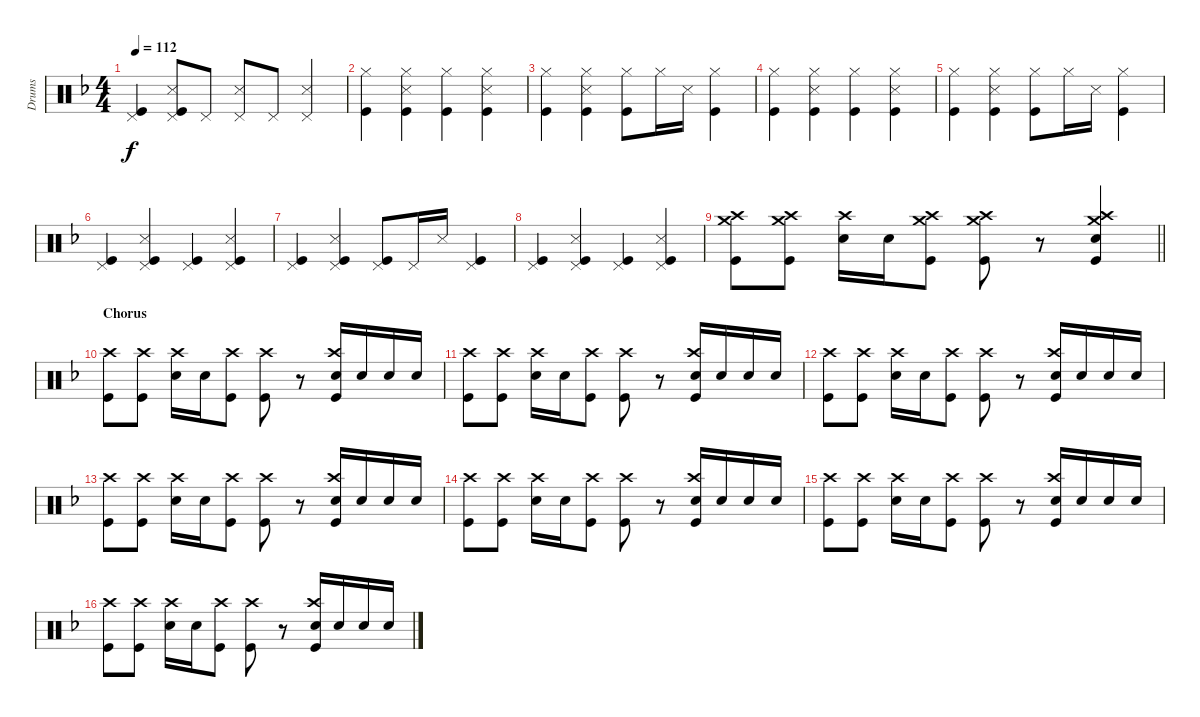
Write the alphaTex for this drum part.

\track ("Drums" "Drums") {instrument percussion}
\staff {score}
\articulation defaults
\ts (4 4)
\tempo 112
\clef neutral
\ks dminor
("Pedal Hi-Hat (hit)" "Kick (hit)").4{dy f} ("Pedal Hi-Hat (hit)" "Snare (side stick) 3" "Kick (hit)").8 "Pedal Hi-Hat (hit)".8 ("Pedal Hi-Hat (hit)" "Snare (side stick) 3").8 "Pedal Hi-Hat (hit)".8 ("Pedal Hi-Hat (hit)" "Snare (side stick) 3").4 |
("Hi-Hat (closed)" "Kick (hit)").4 ("Hi-Hat (closed)" "Snare (side stick) 3" "Kick (hit)").4 ("Hi-Hat (closed)" "Kick (hit)").4 ("Hi-Hat (closed)" "Snare (side stick) 3" "Kick (hit)").4 |
("Hi-Hat (closed)" "Kick (hit)").4 ("Hi-Hat (closed)" "Snare (side stick) 3" "Kick (hit)").4 ("Hi-Hat (closed)" "Kick (hit)").8 "Hi-Hat (closed)".16 "Snare (side stick) 3".16 ("Hi-Hat (closed)" "Kick (hit)").4 |
("Hi-Hat (closed)" "Kick (hit)").4 ("Hi-Hat (closed)" "Snare (side stick) 3" "Kick (hit)").4 ("Hi-Hat (closed)" "Kick (hit)").4 ("Hi-Hat (closed)" "Snare (side stick) 3" "Kick (hit)").4 |
("Hi-Hat (closed)" "Kick (hit)").4 ("Hi-Hat (closed)" "Snare (side stick) 3" "Kick (hit)").4 ("Hi-Hat (closed)" "Kick (hit)").8 "Hi-Hat (closed)".16 "Snare (side stick) 3".16 ("Hi-Hat (closed)" "Kick (hit)").4 |
("Pedal Hi-Hat (hit)" "Kick (hit)").4 ("Pedal Hi-Hat (hit)" "Snare (side stick) 3" "Kick (hit)").4 ("Pedal Hi-Hat (hit)" "Kick (hit)").4 ("Pedal Hi-Hat (hit)" "Snare (side stick) 3" "Kick (hit)").4 |
("Pedal Hi-Hat (hit)" "Kick (hit)").4 ("Pedal Hi-Hat (hit)" "Snare (side stick) 3" "Kick (hit)").4 ("Pedal Hi-Hat (hit)" "Kick (hit)").8 "Pedal Hi-Hat (hit)".16 "Snare (side stick) 3".16 ("Pedal Hi-Hat (hit)" "Kick (hit)").4 |
("Pedal Hi-Hat (hit)" "Kick (hit)").4 ("Pedal Hi-Hat (hit)" "Snare (side stick) 3" "Kick (hit)").4 ("Pedal Hi-Hat (hit)" "Kick (hit)").4 ("Pedal Hi-Hat (hit)" "Snare (side stick) 3" "Kick (hit)").4 |
\barLineRight lightlight
("Crash high (hit)" "Crash medium (hit)" "Kick (hit)").8 ("Crash high (hit)" "Crash medium (hit)" "Kick (hit)").8 ("Crash high (hit)" "Electric Snare (hit)").16 "Electric Snare (hit)".16 ("Crash high (hit)" "Crash medium (hit)" "Kick (hit)").8 ("Crash high (hit)" "Crash medium (hit)" "Kick (hit)").8 r.8 ("Crash high (hit)" "Crash medium (hit)" "Electric Snare (hit)" "Kick (hit)").4 |
\section ("" "Chorus")
("Crash high (hit)" "Kick (hit)").8 ("Crash high (hit)" "Kick (hit)").8 ("Crash high (hit)" "Electric Snare (hit)").16 "Electric Snare (hit)".16 ("Crash high (hit)" "Kick (hit)").8 ("Crash high (hit)" "Kick (hit)").8 r.8 ("Crash high (hit)" "Electric Snare (hit)" "Kick (hit)").16 "Electric Snare (hit)".16 "Electric Snare (hit)".16 "Electric Snare (hit)".16 |
("Crash high (hit)" "Kick (hit)").8 ("Crash high (hit)" "Kick (hit)").8 ("Crash high (hit)" "Electric Snare (hit)").16 "Electric Snare (hit)".16 ("Crash high (hit)" "Kick (hit)").8 ("Crash high (hit)" "Kick (hit)").8 r.8 ("Crash high (hit)" "Electric Snare (hit)" "Kick (hit)").16 "Electric Snare (hit)".16 "Electric Snare (hit)".16 "Electric Snare (hit)".16 |
("Crash high (hit)" "Kick (hit)").8 ("Crash high (hit)" "Kick (hit)").8 ("Crash high (hit)" "Electric Snare (hit)").16 "Electric Snare (hit)".16 ("Crash high (hit)" "Kick (hit)").8 ("Crash high (hit)" "Kick (hit)").8 r.8 ("Crash high (hit)" "Electric Snare (hit)" "Kick (hit)").16 "Electric Snare (hit)".16 "Electric Snare (hit)".16 "Electric Snare (hit)".16 |
("Crash high (hit)" "Kick (hit)").8 ("Crash high (hit)" "Kick (hit)").8 ("Crash high (hit)" "Electric Snare (hit)").16 "Electric Snare (hit)".16 ("Crash high (hit)" "Kick (hit)").8 ("Crash high (hit)" "Kick (hit)").8 r.8 ("Crash high (hit)" "Electric Snare (hit)" "Kick (hit)").16 "Electric Snare (hit)".16 "Electric Snare (hit)".16 "Electric Snare (hit)".16 |
("Crash high (hit)" "Kick (hit)").8 ("Crash high (hit)" "Kick (hit)").8 ("Crash high (hit)" "Electric Snare (hit)").16 "Electric Snare (hit)".16 ("Crash high (hit)" "Kick (hit)").8 ("Crash high (hit)" "Kick (hit)").8 r.8 ("Crash high (hit)" "Electric Snare (hit)" "Kick (hit)").16 "Electric Snare (hit)".16 "Electric Snare (hit)".16 "Electric Snare (hit)".16 |
("Crash high (hit)" "Kick (hit)").8 ("Crash high (hit)" "Kick (hit)").8 ("Crash high (hit)" "Electric Snare (hit)").16 "Electric Snare (hit)".16 ("Crash high (hit)" "Kick (hit)").8 ("Crash high (hit)" "Kick (hit)").8 r.8 ("Crash high (hit)" "Electric Snare (hit)" "Kick (hit)").16 "Electric Snare (hit)".16 "Electric Snare (hit)".16 "Electric Snare (hit)".16 |
("Crash high (hit)" "Kick (hit)").8 ("Crash high (hit)" "Kick (hit)").8 ("Crash high (hit)" "Electric Snare (hit)").16 "Electric Snare (hit)".16 ("Crash high (hit)" "Kick (hit)").8 ("Crash high (hit)" "Kick (hit)").8 r.8 ("Crash high (hit)" "Electric Snare (hit)" "Kick (hit)").16 "Electric Snare (hit)".16 "Electric Snare (hit)".16 "Electric Snare (hit)".16
